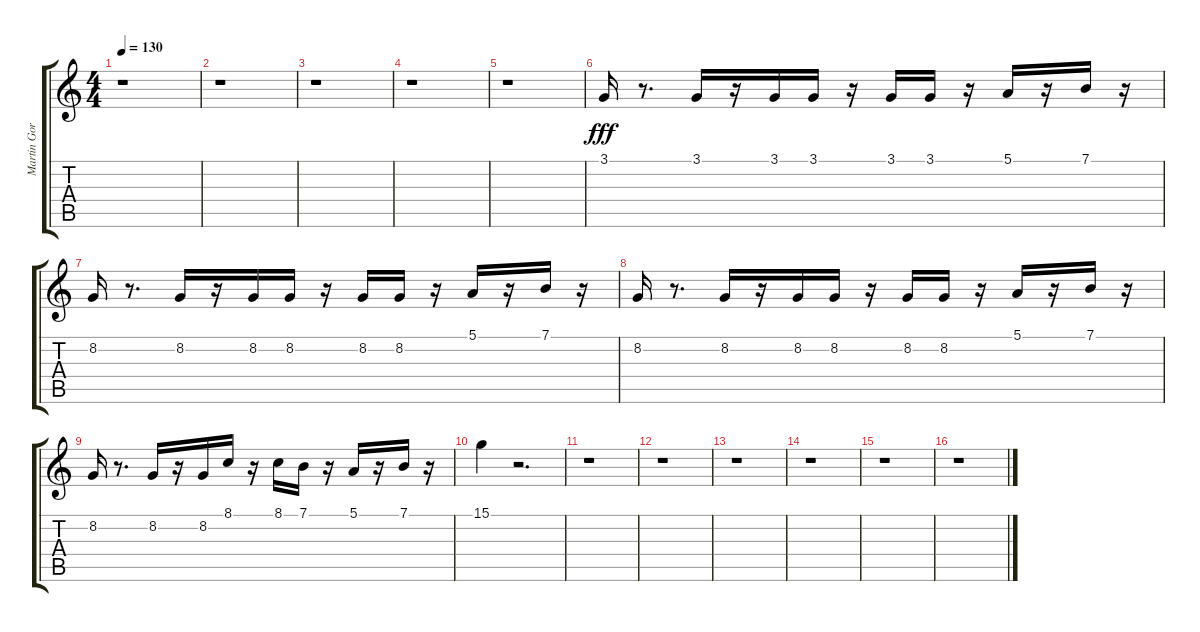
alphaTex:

\track ("Martin Gore" "Martin Gor") {instrument synthbrass1}
\staff {score tabs}
\tuning (E4 B3 G3 D3 A2 E2) {hide}
\ts (4 4)
\tempo 130
\clef g2
\ks c
r.1{dy fff} |
r.1 |
r.1 |
r.1 |
r.1 |
3.1.16 r.8{d} 3.1.16 r.16 3.1.16 3.1.16 r.16 3.1.16 3.1.16 r.16 5.1.16 r.16 7.1.16 r.16 |
8.2.16 r.8{d} 8.2.16 r.16 8.2.16 8.2.16 r.16 8.2.16 8.2.16 r.16 5.1.16 r.16 7.1.16 r.16 |
8.2.16 r.8{d} 8.2.16 r.16 8.2.16 8.2.16 r.16 8.2.16 8.2.16 r.16 5.1.16 r.16 7.1.16 r.16 |
8.2.16 r.8{d} 8.2.16 r.16 8.2.16 8.1.16 r.16 8.1.16 7.1.16 r.16 5.1.16 r.16 7.1.16 r.16 |
15.1.4 r.2{d} |
r.1 |
r.1 |
r.1 |
r.1 |
r.1 |
r.1
